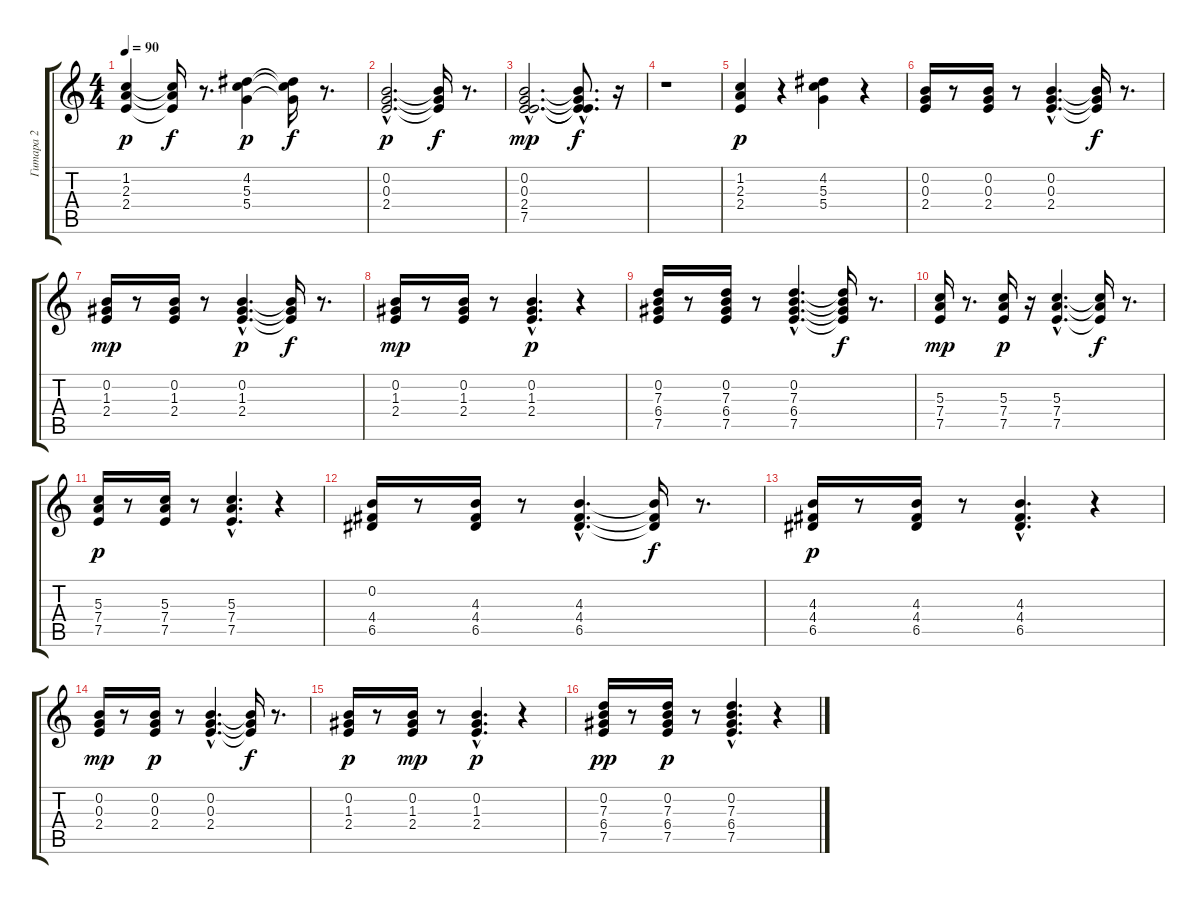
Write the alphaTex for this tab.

\track ("Гитара 2" "Гитара 2") {instrument acousticguitarsteel}
\staff {score tabs}
\tuning (E4 B3 G3 D3 A2 E2) {hide}
\ts (4 4)
\tempo 90
\clef g2
\ks c
(1.2 2.3 2.4).4{dy p} (1.2{t} 2.3{t} 2.4{t}).16{dy f} r.8{d} (4.2 5.3 5.4).4{dy p} (4.2{t} 5.3{t} 5.4{t}).16{dy f} r.8{d} |
(0.2{hac} 0.3{hac} 2.4{hac}).2{d dy p} (0.2{t} 0.3{t} 2.4{t}).16{dy f} r.8{d} |
(0.2{hac} 0.3{hac} 2.4{hac} 7.5{hac}).2{d dy mp} (0.2{hac t} 0.3{hac t} 2.4{hac t} 7.5{hac t}).8{d dy f} r.16 |
r.1 |
(1.2 2.3 2.4).4{dy p} r.4 (4.2 5.3 5.4).4 r.4 |
(0.2 0.3 2.4).16 r.8 (0.2 0.3 2.4).16 r.8 (0.2{hac} 0.3{hac} 2.4{hac}).4{d} (0.2{t} 0.3{t} 2.4{t}).16{dy f} r.8{d} |
(0.2 1.3 2.4).16{dy mp} r.8 (0.2 1.3 2.4).16 r.8 (0.2{hac} 1.3{hac} 2.4{hac}).4{d dy p} (0.2{t} 1.3{t} 2.4{t}).16{dy f} r.8{d} |
(0.2 1.3 2.4).16{dy mp} r.8 (0.2 1.3 2.4).16 r.8 (0.2{hac} 1.3{hac} 2.4{hac}).4{d dy p} r.4 |
(0.2 7.3 6.4 7.5).16 r.8 (0.2 7.3 6.4 7.5).16 r.8 (0.2{hac} 7.3{hac} 6.4{hac} 7.5{hac}).4{d} (0.2{t} 7.3{t} 6.4{t} 7.5{t}).16{dy f} r.8{d} |
(5.3 7.4 7.5).16{dy mp} r.8{d} (5.3 7.4 7.5).16{dy p} r.16 (5.3{hac} 7.4{hac} 7.5{hac}).4{d} (5.3{t} 7.4{t} 7.5{t}).16{dy f} r.8{d} |
(5.3 7.4 7.5).16{dy p} r.8 (5.3 7.4 7.5).16 r.8 (5.3{hac} 7.4{hac} 7.5{hac}).4{d} r.4 |
(0.2 4.4 6.5).16 r.8 (4.3 4.4 6.5).16 r.8 (4.3{hac} 4.4{hac} 6.5{hac}).4{d} (4.3{t} 4.4{t} 6.5{t}).16{dy f} r.8{d} |
(4.3 4.4 6.5).16{dy p} r.8 (4.3 4.4 6.5).16 r.8 (4.3{hac} 4.4{hac} 6.5{hac}).4{d} r.4 |
(0.2 0.3 2.4).16{dy mp} r.8 (0.2 0.3 2.4).16{dy p} r.8 (0.2{hac} 0.3{hac} 2.4{hac}).4{d} (0.2{t} 0.3{t} 2.4{t}).16{dy f} r.8{d} |
(0.2 1.3 2.4).16{dy p} r.8 (0.2 1.3 2.4).16{dy mp} r.8 (0.2{hac} 1.3{hac} 2.4{hac}).4{d dy p} r.4 |
(0.2 7.3 6.4 7.5).16{dy pp} r.8 (0.2 7.3 6.4 7.5).16{dy p} r.8 (0.2{hac} 7.3{hac} 6.4{hac} 7.5{hac}).4{d} r.4
